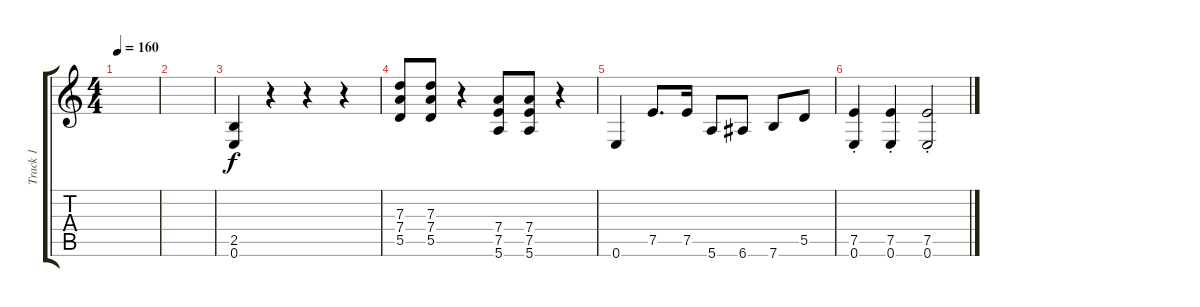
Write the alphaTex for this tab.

\track ("Track 1" "Track 1") {instrument overdrivenguitar}
\staff {score tabs}
\tuning (E4 B3 G3 D3 A2 E2) {hide}
\ts (4 4)
\tempo 160
\clef g2
\ks c
|
|
(2.5 0.6).4 r.4 r.4 r.4 |
(7.3 7.4 5.5).8 (7.3 7.4 5.5).8 r.4 (7.4 7.5 5.6).8 (7.4 7.5 5.6).8 r.4 |
0.6.4 7.5.8{d} 7.5.16 5.6.8 6.6.8 7.6.8 5.5.8 |
(7.5{st} 0.6{st}).4 (7.5{st} 0.6{st}).4 (7.5{st} 0.6{st}).2
